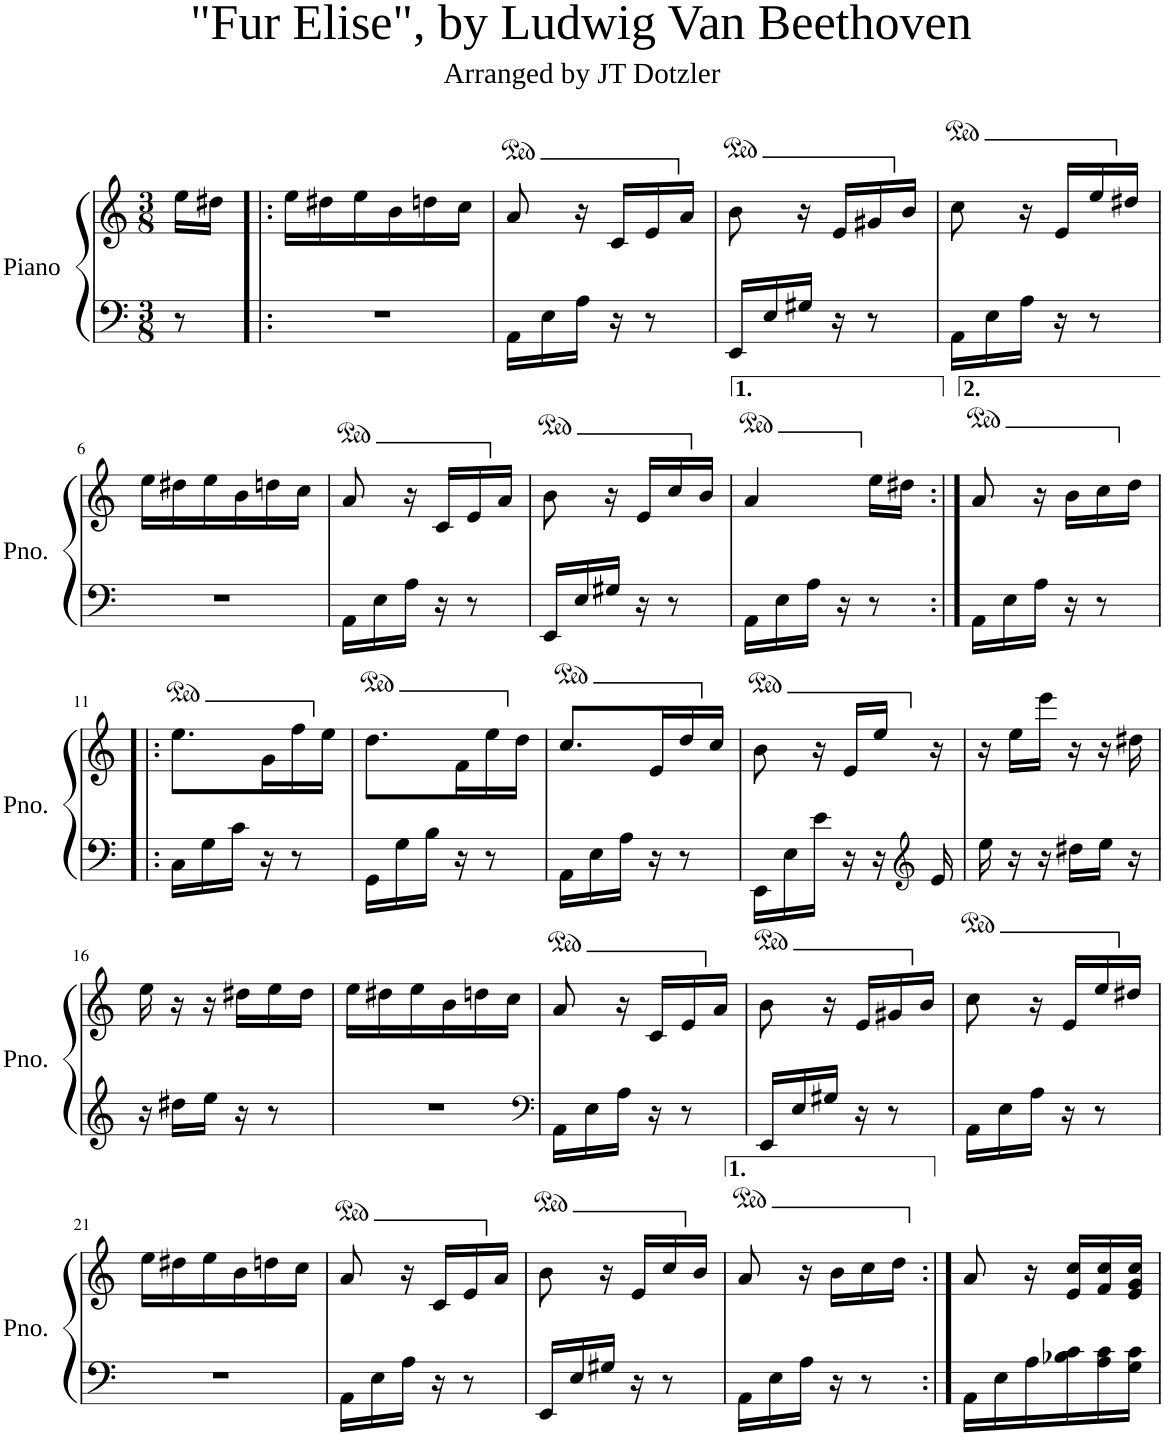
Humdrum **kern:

**kern	**kern
*part1	*part1
*staff2	*staff1
*I"Piano	*
*I'Pno.	*
*clefF4	*clefG2
*k[]	*k[]
*M3/8	*M3/8
=1	=1
8r	16ee\LL
.	16dd#X\JJ
=2!|:	=2!|:
4.r	16ee\LL
.	16dd#X\
.	16ee\
.	16b\
.	16ddn\
.	16cc\JJ
=3	=3
*	*ped
16AA\LL	8a/
16E\	.
16A\JJ	16r
16r	16c/LL
8r	16e/
*	*Xped
.	16a/JJ
=4	=4
*	*ped
16EE/LL	8b\
16E/	.
16G#X/JJ	16r
16r	16e/LL
8r	16g#X/
*	*Xped
.	16b/JJ
=5	=5
*	*ped
16AA\LL	8cc\
16E\	.
16A\JJ	16r
16r	16e/LL
8r	16ee/
*	*Xped
.	16dd#X/JJ
!!LO:LB:g=z
=6	=6
4.r	16ee\LL
.	16dd#X\
.	16ee\
.	16b\
.	16ddn\
.	16cc\JJ
=7	=7
*	*ped
16AA\LL	8a/
16E\	.
16A\JJ	16r
16r	16c/LL
8r	16e/
*	*Xped
.	16a/JJ
=8	=8
*	*ped
16EE/LL	8b\
16E/	.
16G#X/JJ	16r
16r	16e/LL
8r	16cc/
*	*Xped
.	16b/JJ
=9	=9
*	*ped
16AA\LL	4a/
16E\	.
16A\JJ	.
16r	.
*	*Xped
8r	16ee\LL
.	16dd#X\JJ
=10:|!	=10:|!
*	*ped
16AA\LL	8a/
16E\	.
16A\JJ	16r
16r	16b\LL
8r	16cc\
*	*Xped
.	16dd\JJ
!!LO:LB:g=z
=11!|:	=11!|:
*	*ped
16C\LL	8.ee\L
16G\	.
16c\JJ	.
16r	16g\L
8r	16ff\
*	*Xped
.	16ee\JJ
=12	=12
*	*ped
16GG\LL	8.dd\L
16G\	.
16B\JJ	.
16r	16f\L
8r	16ee\
*	*Xped
.	16dd\JJ
=13	=13
*	*ped
16AA\LL	8.cc/L
16E\	.
16A\JJ	.
16r	16e/L
8r	16dd/
*	*Xped
.	16cc/JJ
=14	=14
*	*ped
16EE\LL	8b\
16E\	.
16e\JJ	16r
16r	16e/LL
*	*Xped
16r	16ee/JJ
*clefG2	*
16e/	16r
=15	=15
16ee\	16r
16r	16ee\LL
16r	16eee\JJ
16dd#X\LL	16r
16ee\JJ	16r
16r	16dd#X\
!!LO:LB:g=z
=16	=16
16r	16ee\
16dd#X\LL	16r
16ee\JJ	16r
16r	16dd#X\LL
8r	16ee\
.	16dd#\JJ
=17	=17
4.r	16ee\LL
.	16dd#X\
.	16ee\
.	16b\
.	16ddn\
.	16cc\JJ
=18	=18
*clefF4	*
*	*ped
16AA\LL	8a/
16E\	.
16A\JJ	16r
16r	16c/LL
8r	16e/
*	*Xped
.	16a/JJ
=19	=19
*	*ped
16EE/LL	8b\
16E/	.
16G#X/JJ	16r
16r	16e/LL
8r	16g#X/
*	*Xped
.	16b/JJ
=20	=20
*	*ped
16AA\LL	8cc\
16E\	.
16A\JJ	16r
16r	16e/LL
8r	16ee/
*	*Xped
.	16dd#X/JJ
!!LO:LB:g=z
=21	=21
4.r	16ee\LL
.	16dd#X\
.	16ee\
.	16b\
.	16ddn\
.	16cc\JJ
=22	=22
*	*ped
16AA\LL	8a/
16E\	.
16A\JJ	16r
16r	16c/LL
8r	16e/
*	*Xped
.	16a/JJ
=23	=23
*	*ped
16EE/LL	8b\
16E/	.
16G#X/JJ	16r
16r	16e/LL
8r	16cc/
*	*Xped
.	16b/JJ
=24	=24
*	*ped
16AA\LL	8a/
16E\	.
16A\JJ	16r
16r	16b\LL
8r	16cc\
*	*Xped
.	16dd\JJ
=25:|!	=25:|!
16AA\LL	8a/
16E\	.
16A\	16r
16B-X\ 16c\	16e/ 16cc/LL
16A\ 16c\	16f/ 16cc/
16G\ 16c\JJ	16e/ 16g/ 16cc/JJ
=	=
*-	*-
